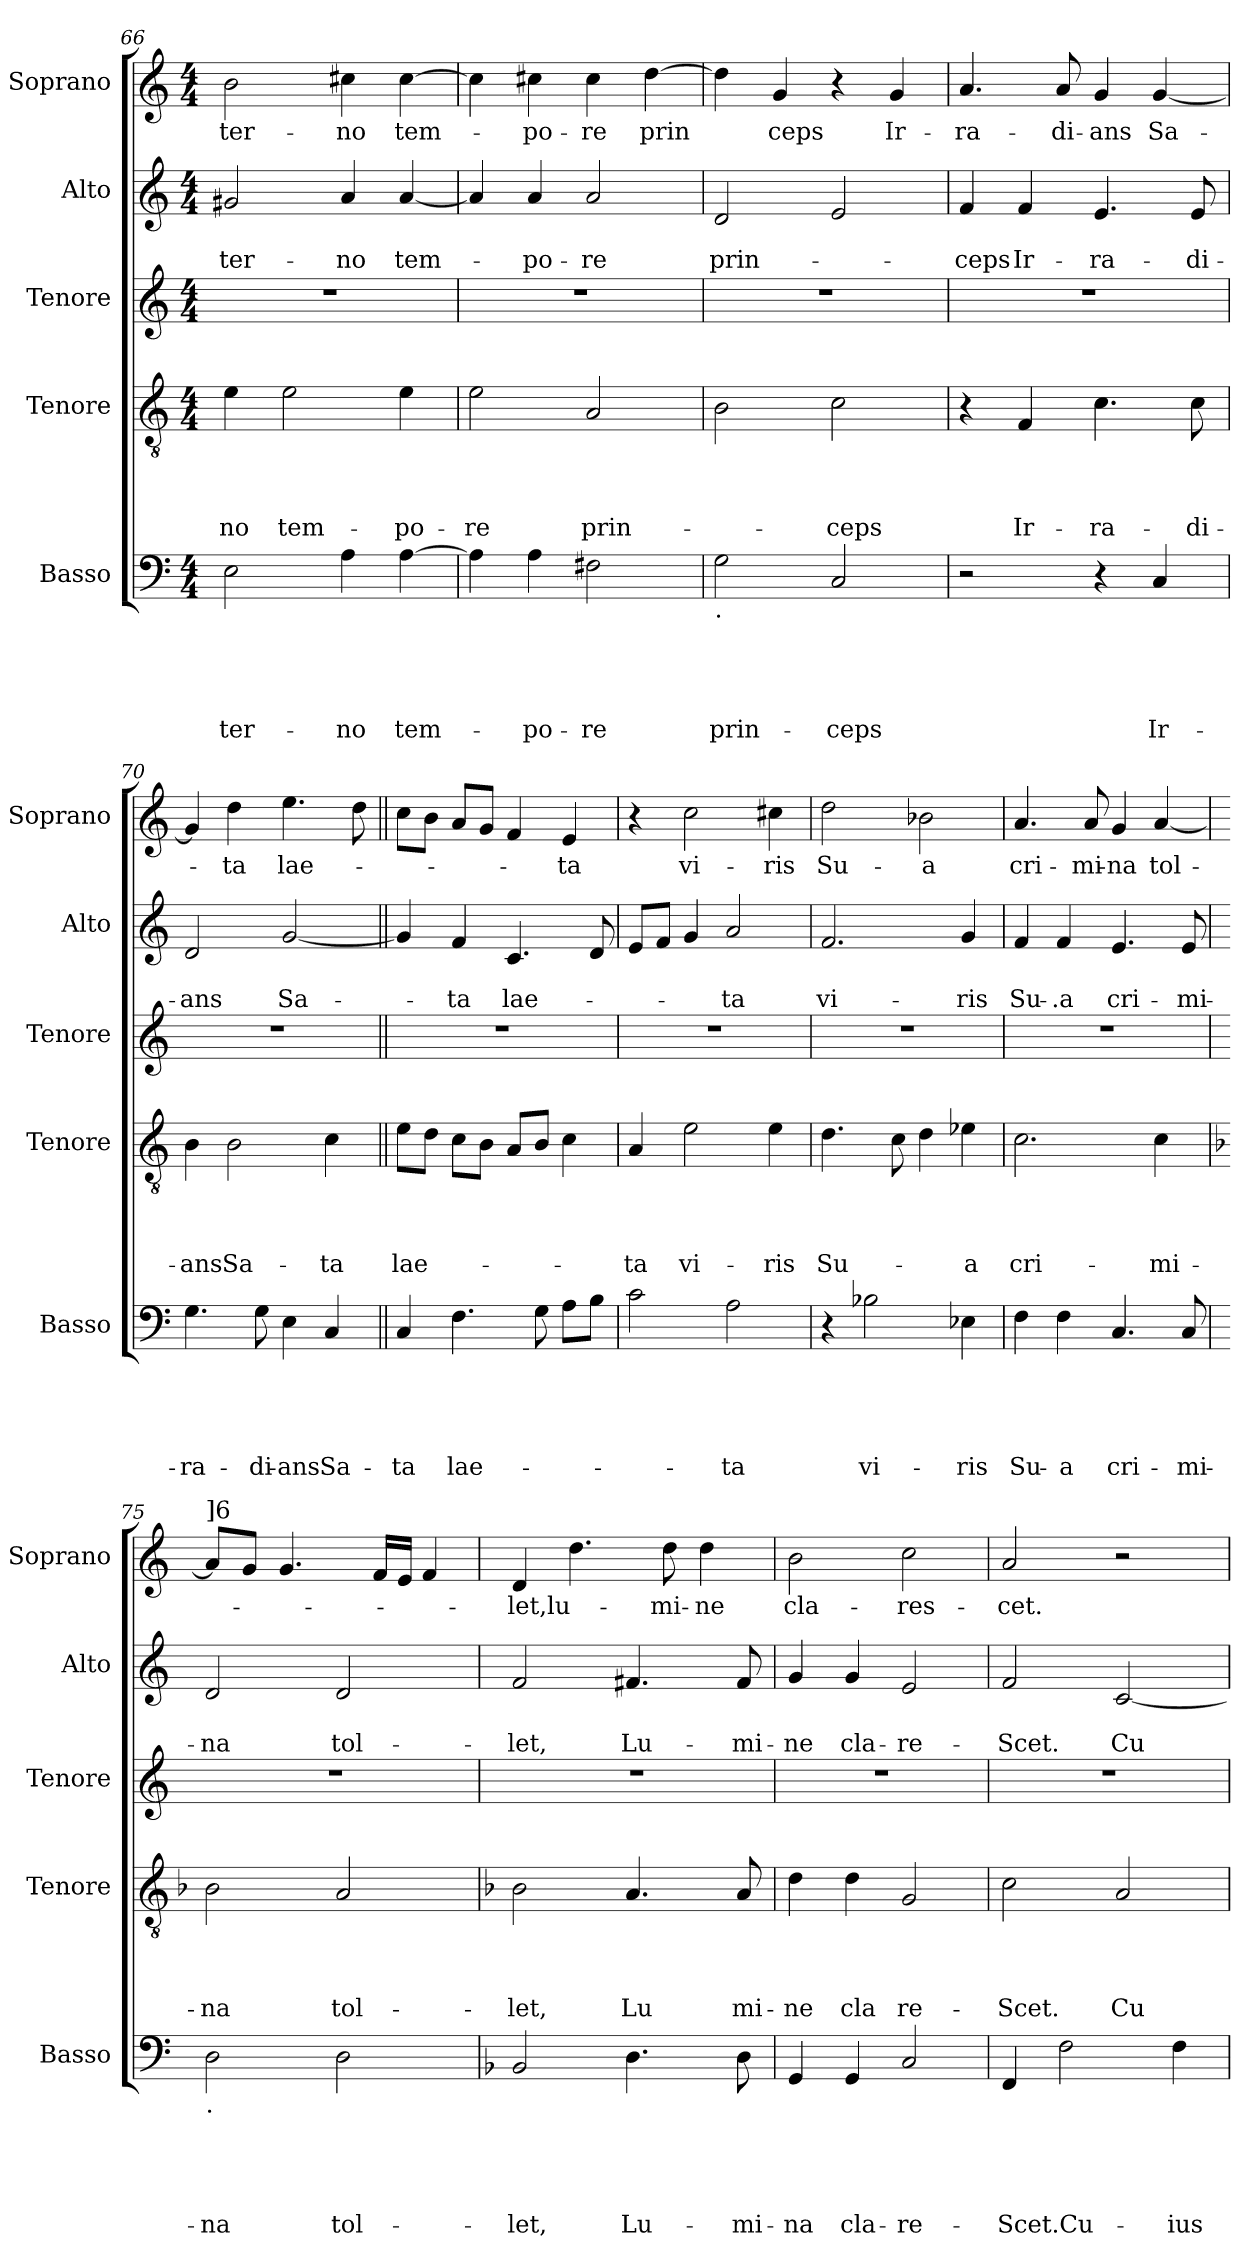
**kern	**text	**text	**text	**text	**text	**kern	**text	**text	**text	**text	**kern	**kern	**text	**text	**kern	**text
*part5	*part5	*part5	*part5	*part5	*part5	*part4	*part4	*part4	*part4	*part4	*part3	*part2	*part2	*part2	*part1	*part1
*staff5	*staff5	*staff5	*staff5	*staff5	*staff5	*staff4	*staff4	*staff4	*staff4	*staff4	*staff3	*staff2	*staff2	*staff2	*staff1	*staff1
*I"Basso	*	*	*	*	*	*I"Tenore	*	*	*	*	*I"Tenore	*I"Alto	*	*	*I"Soprano	*
*I'Basso	*	*	*	*	*	*I'Tenore	*	*	*	*	*I'Tenore	*I'Alto	*	*	*I'Soprano	*
*clefF4	*	*	*	*	*	*clefGv2	*	*	*	*	*clefG2	*clefG2	*	*	*clefG2	*
*k[]	*	*	*	*	*	*k[]	*	*	*	*	*k[]	*k[]	*	*	*k[]	*
*C:	*	*	*	*	*	*C:	*	*	*	*	*C:	*C:	*	*	*C:	*
*M4/4	*	*	*	*	*	*M4/4	*	*	*	*	*M4/4	*M4/4	*	*	*M4/4	*
=66	=66	=66	=66	=66	=66	=66	=66	=66	=66	=66	=66	=66	=66	=66	=66	=66
!	!	!	!	!	!LO:LY:b	!	!	!	!	!LO:LY:b	!	!	!	!LO:LY:b	!	!LO:LY:b
2E\	.	.	.	.	-ter-	4e\	.	.	.	-no	1r	2g#X/	.	-ter-	2b\	-ter-
!	!	!	!	!	!	!	!	!	!	!LO:LY:b	!	!	!	!	!	!
.	.	.	.	.	.	2e\	.	.	.	tem-	.	.	.	.	.	.
!	!	!	!	!	!LO:LY:b	!	!	!	!	!	!	!	!	!LO:LY:b	!	!LO:LY:b
4A\	.	.	.	.	-no	.	.	.	.	.	.	4a/	.	-no	4cc#X\	-no
!	!	!	!	!	!LO:LY:b	!	!	!	!	!LO:LY:b	!	!	!	!LO:LY:b	!	!LO:LY:b
[>4A\	.	.	.	.	tem-	4e\	.	.	.	-po-	.	[<4a/	.	tem-	[>4cc#\	tem-
=67	=67	=67	=67	=67	=67	=67	=67	=67	=67	=67	=67	=67	=67	=67	=67	=67
!	!	!	!	!	!	!	!	!	!	!LO:LY:b	!	!	!	!	!	!
4A\]	.	.	.	.	.	2e\	.	.	.	-re	1r	4a/]	.	.	4cc#\]	.
!	!	!	!	!	!LO:LY:b	!	!	!	!	!	!	!	!	!LO:LY:b	!	!LO:LY:b
4A\	.	.	.	.	-po-	.	.	.	.	.	.	4a/	.	-po-	4cc#X\	-po-
!	!	!	!	!	!LO:LY:b	!	!	!	!	!LO:LY:b	!	!	!	!LO:LY:b	!	!LO:LY:b
2F#X\	.	.	.	.	-re	2A/	.	.	.	prin-	.	2a/	.	-re	4cc#\	-re
!	!	!	!	!	!	!	!	!	!	!	!	!	!	!	!	!LO:LY:b
.	.	.	.	.	.	.	.	.	.	.	.	.	.	.	[<4dd\	prin
!!LO:PB:g=z
=68	=68	=68	=68	=68	=68	=68	=68	=68	=68	=68	=68	=68	=68	=68	=68	=68
!LO:TX:b:t=.	!	!	!	!	!	!	!	!	!	!	!	!	!	!	!	!
!	!	!	!	!	!LO:LY:b	!	!	!	!	!	!	!	!	!LO:LY:b	!	!
2G\	.	.	.	.	prin-	2B\	.	.	.	.	1r	2d/	.	prin-	4dd\]	.
!	!	!	!	!	!	!	!	!	!	!	!	!	!	!	!	!LO:LY:b
.	.	.	.	.	.	.	.	.	.	.	.	.	.	.	4g/	ceps
!	!	!	!	!	!LO:LY:b	!	!	!	!	!LO:LY:b	!	!	!	!	!	!
2C/	.	.	.	.	-ceps	2c\	.	.	.	-ceps	.	2e/	.	.	4r	.
!	!	!	!	!	!	!	!	!	!	!	!	!	!	!	!	!LO:LY:b
.	.	.	.	.	.	.	.	.	.	.	.	.	.	.	4g/	Ir-
=69	=69	=69	=69	=69	=69	=69	=69	=69	=69	=69	=69	=69	=69	=69	=69	=69
!	!	!	!	!	!	!	!	!	!	!	!	!	!	!LO:LY:b	!	!LO:LY:b
2r	.	.	.	.	.	4r	.	.	.	.	1r	4f/	.	-ceps	4.a/	-ra-
!	!	!	!	!	!	!	!	!	!	!LO:LY:b	!	!	!	!LO:LY:b	!	!
.	.	.	.	.	.	4F/	.	.	.	Ir-	.	4f/	.	Ir-	.	.
!	!	!	!	!	!	!	!	!	!	!	!	!	!	!	!	!LO:LY:b
.	.	.	.	.	.	.	.	.	.	.	.	.	.	.	8a/	-di-
!	!	!	!	!	!	!	!	!	!	!LO:LY:b	!	!	!	!LO:LY:b	!	!LO:LY:b
4r	.	.	.	.	.	4.c\	.	.	.	-ra-	.	4.e/	.	-ra-	4g/	-ans
!	!	!	!	!	!LO:LY:b	!	!	!	!	!	!	!	!	!	!	!LO:LY:b
4C/	.	.	.	.	Ir-	.	.	.	.	.	.	.	.	.	[<4g/	Sa-
!	!	!	!	!	!	!	!	!	!	!LO:LY:b	!	!	!	!LO:LY:b	!	!
.	.	.	.	.	.	8c\	.	.	.	-di-	.	8e/	.	-di-	.	.
=70	=70	=70	=70	=70	=70	=70	=70	=70	=70	=70	=70	=70	=70	=70	=70	=70
!	!	!	!	!	!LO:LY:b	!	!	!	!	!LO:LY:b	!	!	!	!LO:LY:b	!	!
4.G\	.	.	.	.	-ra-	4B\	.	.	.	-ans	1r	2d/	.	-ans	4g/]	.
!	!	!	!	!	!	!	!	!	!	!LO:LY:b	!	!	!	!	!	!LO:LY:b
.	.	.	.	.	.	2B\	.	.	.	Sa-	.	.	.	.	4dd\	-ta
!	!	!	!	!	!LO:LY:b	!	!	!	!	!	!	!	!	!	!	!
8G\	.	.	.	.	-di-	.	.	.	.	.	.	.	.	.	.	.
!	!	!	!	!	!LO:LY:b	!	!	!	!	!	!	!	!	!LO:LY:b	!	!LO:LY:b
4E\	.	.	.	.	-ans	.	.	.	.	.	.	[<2g/	.	Sa-	4.ee\	lae-
!	!	!	!	!	!LO:LY:b	!	!	!	!	!LO:LY:b	!	!	!	!	!	!
4C/	.	.	.	.	Sa-	4c\	.	.	.	-ta	.	.	.	.	.	.
.	.	.	.	.	.	.	.	.	.	.	.	.	.	.	8dd\	.
=71||	=71||	=71||	=71||	=71||	=71||	=71||	=71||	=71||	=71||	=71||	=71||	=71||	=71||	=71||	=71||	=71||
!	!	!	!	!	!LO:LY:b	!	!	!	!	!LO:LY:b	!	!	!	!	!	!
4C/	.	.	.	.	-ta	8e\L	.	.	.	lae-	1r	4g/]	.	.	8cc\L	.
.	.	.	.	.	.	8d\J	.	.	.	.	.	.	.	.	8b\J	.
!	!	!	!	!	!LO:LY:b	!	!	!	!	!	!	!	!	!LO:LY:b	!	!
4.F\	.	.	.	.	lae-	8c\L	.	.	.	.	.	4f/	.	-ta	8a/L	.
.	.	.	.	.	.	8B\J	.	.	.	.	.	.	.	.	8g/J	.
!	!	!	!	!	!	!	!	!	!	!	!	!	!	!LO:LY:b	!	!
.	.	.	.	.	.	8A/L	.	.	.	.	.	4.c/	.	lae-	4f/	.
8G\	.	.	.	.	.	8B/J	.	.	.	.	.	.	.	.	.	.
!	!	!	!	!	!	!	!	!	!	!	!	!	!	!	!	!LO:LY:b
8A\L	.	.	.	.	.	4c\	.	.	.	.	.	.	.	.	4e/	-ta
8B\J	.	.	.	.	.	.	.	.	.	.	.	8d/	.	.	.	.
=72	=72	=72	=72	=72	=72	=72	=72	=72	=72	=72	=72	=72	=72	=72	=72	=72
!	!	!	!	!	!	!	!	!	!	!LO:LY:b	!	!	!	!	!	!
2c\	.	.	.	.	.	4A/	.	.	.	-ta	1r	8e/L	.	.	4r	.
.	.	.	.	.	.	.	.	.	.	.	.	8f/J	.	.	.	.
!	!	!	!	!	!	!	!	!	!	!LO:LY:b	!	!	!	!	!	!LO:LY:b
.	.	.	.	.	.	2e\	.	.	.	vi-	.	4g/	.	.	2cc\	vi-
!	!	!	!	!	!LO:LY:b	!	!	!	!	!	!	!	!	!LO:LY:b	!	!
2A\	.	.	.	.	-ta	.	.	.	.	.	.	2a/	.	-ta	.	.
!	!	!	!	!	!	!	!	!	!	!LO:LY:b	!	!	!	!	!	!LO:LY:b
.	.	.	.	.	.	4e\	.	.	.	-ris	.	.	.	.	4cc#X\	-ris
=73	=73	=73	=73	=73	=73	=73	=73	=73	=73	=73	=73	=73	=73	=73	=73	=73
!	!	!	!	!	!	!	!	!	!	!LO:LY:b	!	!	!	!LO:LY:b	!	!LO:LY:b
4r	.	.	.	.	.	4.d\	.	.	.	Su-	1r	2.f/	.	vi-	2dd\	Su-
!	!	!	!	!	!LO:LY:b	!	!	!	!	!	!	!	!	!	!	!
2B-X\	.	.	.	.	vi-	.	.	.	.	.	.	.	.	.	.	.
.	.	.	.	.	.	8c\	.	.	.	.	.	.	.	.	.	.
!	!	!	!	!	!	!	!	!	!	!	!	!	!	!	!	!LO:LY:b
.	.	.	.	.	.	4d\	.	.	.	.	.	.	.	.	2b-X\	-a
!	!	!	!	!	!LO:LY:b	!	!	!	!	!LO:LY:b	!	!	!	!LO:LY:b	!	!
4E-X\	.	.	.	.	-ris	4e-X\	.	.	.	-a	.	4g/	.	-ris	.	.
=74	=74	=74	=74	=74	=74	=74	=74	=74	=74	=74	=74	=74	=74	=74	=74	=74
!	!	!	!	!	!LO:LY:b	!	!	!	!	!LO:LY:b	!	!	!	!LO:LY:b	!	!LO:LY:b
4F\	.	.	.	.	Su-	2.c\	.	.	.	cri-	1r	4f/	.	Su-	4.a/	cri-
!	!	!	!	!	!LO:LY:b	!	!	!	!	!	!	!	!	!LO:LY:b	!	!
4F\	.	.	.	.	-a	.	.	.	.	.	.	4f/	.	-.a	.	.
!	!	!	!	!	!	!	!	!	!	!	!	!	!	!	!	!LO:LY:b
.	.	.	.	.	.	.	.	.	.	.	.	.	.	.	8a/	-mi-
!	!	!	!	!	!LO:LY:b	!	!	!	!	!	!	!	!	!LO:LY:b	!	!LO:LY:b
4.C/	.	.	.	.	cri-	.	.	.	.	.	.	4.e/	.	cri-	4g/	-na
!	!	!	!	!	!	!	!	!	!	!LO:LY:b	!	!	!	!	!	!LO:LY:b
.	.	.	.	.	.	4c\	.	.	.	-mi-	.	.	.	.	[<4a/	tol-
!	!	!	!	!	!LO:LY:b	!	!	!	!	!	!	!	!	!LO:LY:b	!	!
8C/	.	.	.	.	-mi-	.	.	.	.	.	.	8e/	.	-mi-	.	.
!!LO:LB:g=z
=75	=75	=75	=75	=75	=75	=75	=75	=75	=75	=75	=75	=75	=75	=75	=75	=75
*	*	*	*	*	*	*k[b-]	*	*	*	*	*	*	*	*	*	*
*	*	*	*	*	*	*F:	*	*	*	*	*	*	*	*	*	*
!	!	!	!	!	!	!	!	!	!	!	!	!	!	!	!LO:TX:a:t=]6	!
!LO:TX:b:t=.	!	!	!	!	!	!	!	!	!	!	!	!	!	!	!	!
!	!	!	!	!	!LO:LY:b	!	!	!	!	!LO:LY:b	!	!	!	!LO:LY:b	!	!
2D\	.	.	.	.	-na	2B-\	.	.	.	-na	1r	2d/	.	-na	8a/L]	.
.	.	.	.	.	.	.	.	.	.	.	.	.	.	.	8g/J	.
.	.	.	.	.	.	.	.	.	.	.	.	.	.	.	4.g/	.
!	!	!	!	!	!LO:LY:b	!	!	!	!	!LO:LY:b	!	!	!	!LO:LY:b	!	!
2D\	.	.	.	.	tol-	2A/	.	.	.	tol-	.	2d/	.	tol-	.	.
.	.	.	.	.	.	.	.	.	.	.	.	.	.	.	16f/LL	.
.	.	.	.	.	.	.	.	.	.	.	.	.	.	.	16e/JJ	.
.	.	.	.	.	.	.	.	.	.	.	.	.	.	.	4f/	.
=76	=76	=76	=76	=76	=76	=76	=76	=76	=76	=76	=76	=76	=76	=76	=76	=76
*k[b-]	*	*	*	*	*	*	*	*	*	*	*	*	*	*	*	*
*F:	*	*	*	*	*	*	*	*	*	*	*	*	*	*	*	*
!	!	!	!	!	!LO:LY:b	!	!	!	!	!LO:LY:b	!	!	!	!LO:LY:b	!	!LO:LY:b
2BB-/	.	.	.	.	-let,	2B-\	.	.	.	-let,	1r	2f/	.	-let,	4d/	-let,lu-
.	.	.	.	.	.	.	.	.	.	.	.	.	.	.	4.dd\	.
!	!	!	!	!	!LO:LY:b	!	!	!	!	!LO:LY:b	!	!	!	!LO:LY:b	!	!
4.D\	.	.	.	.	Lu-	4.A/	.	.	.	Lu	.	4.f#X/	.	Lu-	.	.
!	!	!	!	!	!	!	!	!	!	!	!	!	!	!	!	!LO:LY:b
.	.	.	.	.	.	.	.	.	.	.	.	.	.	.	8dd\	-mi-
!	!	!	!	!	!	!	!	!	!	!	!	!	!	!	!	!LO:LY:b
.	.	.	.	.	.	.	.	.	.	.	.	.	.	.	4dd\	-ne
!	!	!	!	!	!LO:LY:b	!	!	!	!	!LO:LY:b	!	!	!	!LO:LY:b	!	!
8D\	.	.	.	.	-mi-	8A/	.	.	.	mi-	.	8f#/	.	-mi-	.	.
=77	=77	=77	=77	=77	=77	=77	=77	=77	=77	=77	=77	=77	=77	=77	=77	=77
!	!	!	!	!	!LO:LY:b	!	!	!	!	!LO:LY:b	!	!	!	!LO:LY:b	!	!LO:LY:b
4GG/	.	.	.	.	-na	4d\	.	.	.	-ne	1r	4g/	.	-ne	2b\	cla-
!	!	!	!	!	!LO:LY:b	!	!	!	!	!LO:LY:b	!	!	!	!LO:LY:b	!	!
4GG/	.	.	.	.	cla-	4d\	.	.	.	cla	.	4g/	.	cla-	.	.
!	!	!	!	!	!LO:LY:b	!	!	!	!	!LO:LY:b	!	!	!	!LO:LY:b	!	!LO:LY:b
2C/	.	.	.	.	-re-	2G/	.	.	.	re-	.	2e/	.	-re-	2cc\	-res-
=78	=78	=78	=78	=78	=78	=78	=78	=78	=78	=78	=78	=78	=78	=78	=78	=78
!	!	!	!	!	!LO:LY:b	!	!	!	!	!LO:LY:b	!	!	!	!LO:LY:b	!	!LO:LY:b
4FF/	.	.	.	.	-Scet.Cu-	2c\	.	.	.	-Scet.	1r	2f/	.	-Scet.	2a/	-cet.
2F\	.	.	.	.	.	.	.	.	.	.	.	.	.	.	.	.
!	!	!	!	!	!	!	!	!	!	!LO:LY:b	!	!	!	!LO:LY:b	!	!
.	.	.	.	.	.	2A/	.	.	.	Cu-	.	[<2c/	.	Cu-	2r	.
!	!	!	!	!	!LO:LY:b	!	!	!	!	!	!	!	!	!	!	!
4F\	.	.	.	.	-ius	.	.	.	.	.	.	.	.	.	.	.
=	=	=	=	=	=	=	=	=	=	=	=	=	=	=	=	=
*-	*-	*-	*-	*-	*-	*-	*-	*-	*-	*-	*-	*-	*-	*-	*-	*-
